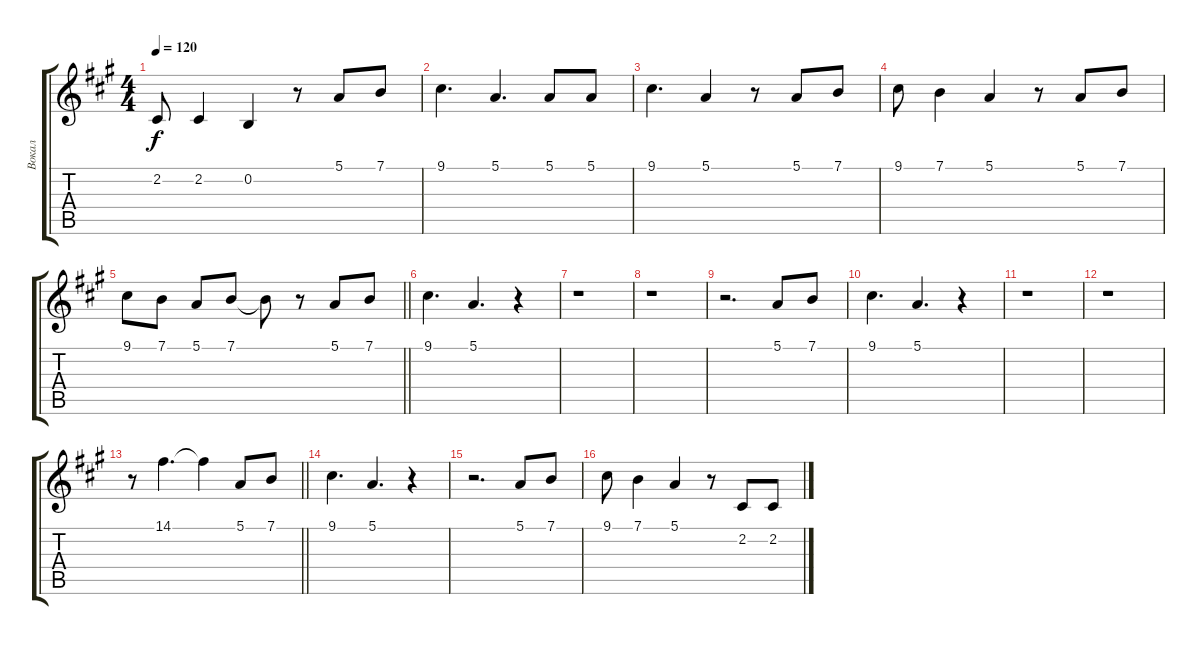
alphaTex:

\track ("Вокал" "Вокал") {instrument oboe}
\staff {score tabs}
\tuning (E4 B3 G3 D3 A2 E2) {hide}
\ts (4 4)
\tempo 120
\clef g2
\ks a
2.2.8{dy f} 2.2.4 0.2.4 r.8 5.1.8 7.1.8 |
9.1.4{d} 5.1.4{d} 5.1.8 5.1.8 |
9.1.4{d} 5.1.4 r.8 5.1.8 7.1.8 |
9.1.8 7.1.4 5.1.4 r.8 5.1.8 7.1.8 |
\barLineRight lightlight
9.1.8 7.1.8 5.1.8 7.1.8 7.1{t}.8 r.8 5.1.8 7.1.8 |
9.1.4{d} 5.1.4{d} r.4 |
r.1 |
r.1 |
r.2{d} 5.1.8 7.1.8 |
9.1.4{d} 5.1.4{d} r.4 |
r.1 |
r.1 |
\barLineRight lightlight
r.8 14.1.4{d} 14.1{t}.4 5.1.8 7.1.8 |
9.1.4{d} 5.1.4{d} r.4 |
r.2{d} 5.1.8 7.1.8 |
9.1.8 7.1.4 5.1.4 r.8 2.2.8 2.2.8
